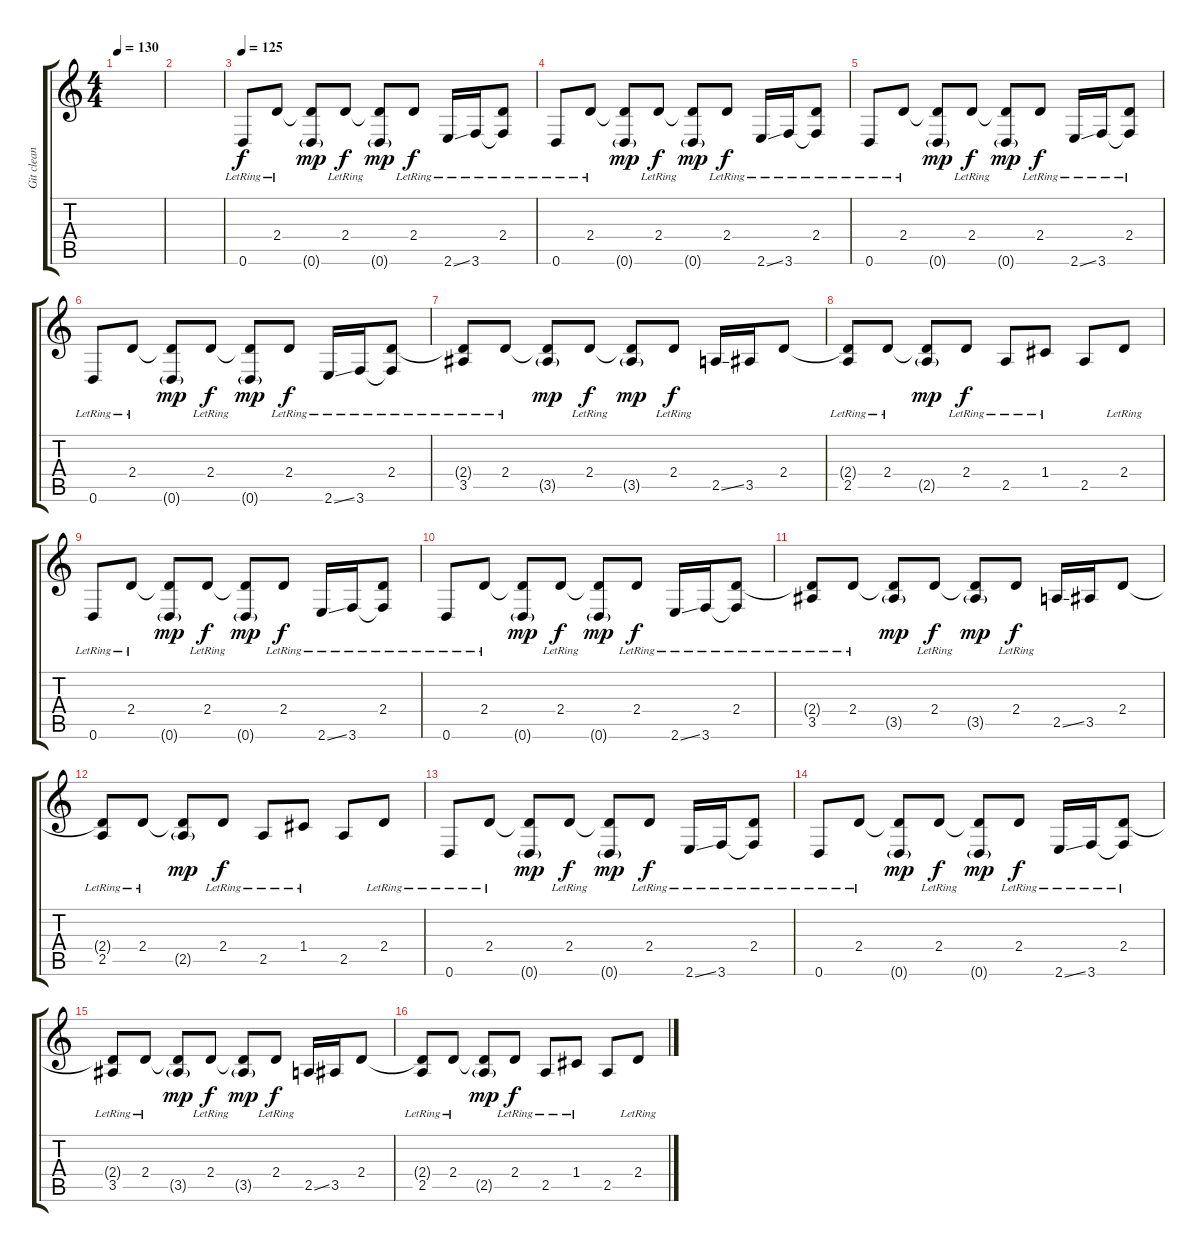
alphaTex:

\track ("Git clean" "Git clean") {instrument acousticguitarsteel}
\staff {score tabs}
\tuning (D4 A3 F3 C3 G2 D2) {hide}
\ts (4 4)
\tempo 130
\clef g2
\ks c
|
|
\tempo 125
0.6{lr}.8 2.4{lr}.8 (2.4{t} 0.6{g}).8{dy mp} 2.4{lr}.8{dy f} (2.4{t} 0.6{g}).8{dy mp} 2.4{lr}.8{dy f} 2.6{ss lr}.16 3.6{lr}.16 (2.4{lr} 3.6{t}).8 |
0.6{lr}.8 2.4{lr}.8 (2.4{t} 0.6{g}).8{dy mp} 2.4{lr}.8{dy f} (2.4{t} 0.6{g}).8{dy mp} 2.4{lr}.8{dy f} 2.6{ss lr}.16 3.6{lr}.16 (2.4{lr} 3.6{t}).8 |
0.6{lr}.8 2.4{lr}.8 (2.4{t} 0.6{g}).8{dy mp} 2.4{lr}.8{dy f} (2.4{t} 0.6{g}).8{dy mp} 2.4{lr}.8{dy f} 2.6{ss lr}.16 3.6{lr}.16 (2.4{lr} 3.6{t}).8 |
0.6{lr}.8 2.4{lr}.8 (2.4{t} 0.6{g}).8{dy mp} 2.4{lr}.8{dy f} (2.4{t} 0.6{g}).8{dy mp} 2.4{lr}.8{dy f} 2.6{ss lr}.16 3.6{lr}.16 (2.4{lr} 3.6{t}).8 |
(2.4{t} 3.5{lr}).8 2.4{lr}.8 (2.4{t} 3.5{g}).8{dy mp} 2.4{lr}.8{dy f} (2.4{t} 3.5{g}).8{dy mp} 2.4{lr}.8{dy f} 2.5{ss}.16 3.5.16 2.4.8 |
(2.4{t} 2.5{lr}).8 2.4{lr}.8 (2.4{t} 2.5{g}).8{dy mp} 2.4{lr}.8{dy f} 2.5{lr}.8 1.4{lr}.8 2.5.8 2.4{lr}.8 |
0.6{lr}.8 2.4{lr}.8 (2.4{t} 0.6{g}).8{dy mp} 2.4{lr}.8{dy f} (2.4{t} 0.6{g}).8{dy mp} 2.4{lr}.8{dy f} 2.6{ss lr}.16 3.6{lr}.16 (2.4{lr} 3.6{t}).8 |
0.6{lr}.8 2.4{lr}.8 (2.4{t} 0.6{g}).8{dy mp} 2.4{lr}.8{dy f} (2.4{t} 0.6{g}).8{dy mp} 2.4{lr}.8{dy f} 2.6{ss lr}.16 3.6{lr}.16 (2.4{lr} 3.6{t}).8 |
(2.4{t} 3.5{lr}).8 2.4{lr}.8 (2.4{t} 3.5{g}).8{dy mp} 2.4{lr}.8{dy f} (2.4{t} 3.5{g}).8{dy mp} 2.4{lr}.8{dy f} 2.5{ss}.16 3.5.16 2.4.8 |
(2.4{t} 2.5{lr}).8 2.4{lr}.8 (2.4{t} 2.5{g}).8{dy mp} 2.4{lr}.8{dy f} 2.5{lr}.8 1.4{lr}.8 2.5.8 2.4{lr}.8 |
0.6{lr}.8 2.4{lr}.8 (2.4{t} 0.6{g}).8{dy mp} 2.4{lr}.8{dy f} (2.4{t} 0.6{g}).8{dy mp} 2.4{lr}.8{dy f} 2.6{ss lr}.16 3.6{lr}.16 (2.4{lr} 3.6{t}).8 |
0.6{lr}.8 2.4{lr}.8 (2.4{t} 0.6{g}).8{dy mp} 2.4{lr}.8{dy f} (2.4{t} 0.6{g}).8{dy mp} 2.4{lr}.8{dy f} 2.6{ss lr}.16 3.6{lr}.16 (2.4{lr} 3.6{t}).8 |
(2.4{t} 3.5{lr}).8 2.4{lr}.8 (2.4{t} 3.5{g}).8{dy mp} 2.4{lr}.8{dy f} (2.4{t} 3.5{g}).8{dy mp} 2.4{lr}.8{dy f} 2.5{ss}.16 3.5.16 2.4.8 |
(2.4{t} 2.5{lr}).8 2.4{lr}.8 (2.4{t} 2.5{g}).8{dy mp} 2.4{lr}.8{dy f} 2.5{lr}.8 1.4{lr}.8 2.5.8 2.4{lr}.8
